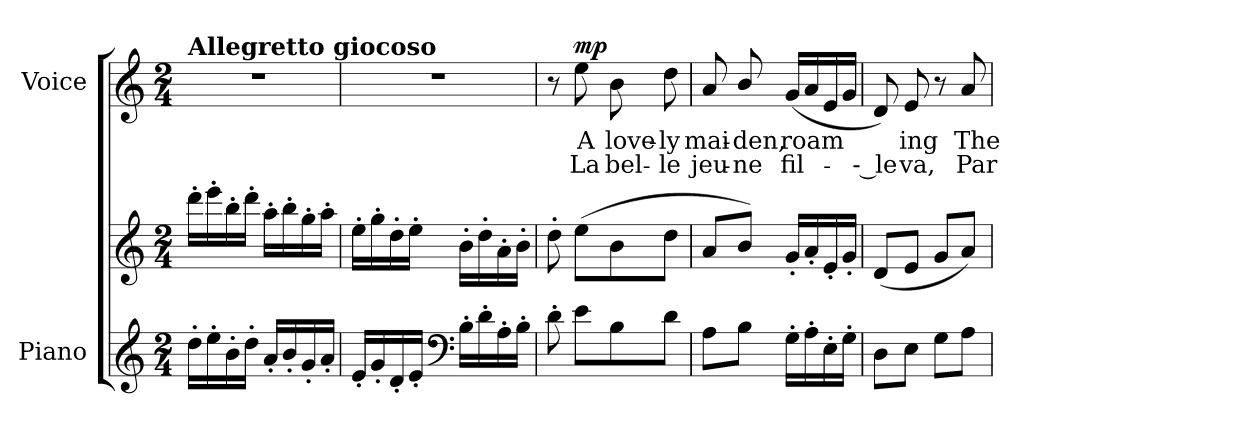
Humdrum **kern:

**kern	**kern	**dynam	**kern	**text	**text	**dynam
*part2	*part2	*part2	*part1	*part1	*part1	*part1
*staff3	*staff2	*staff2/3	*staff1	*staff1	*staff1	*staff1
*I"Piano	*	*	*I"Voice	*	*	*
*I'Pno	*	*	*	*	*	*
*clefG2	*clefG2	*	*clefG2	*	*	*
*k[]	*k[]	*	*k[]	*	*	*
*M2/4	*M2/4	*	*M2/4	*	*	*
=1	=1	=1	=1	=1	=1	=1
!	!	!	!LO:TX:a:B:t=Allegretto giocoso	!	!	!
!	!	!LO:DY:b	!	!	!	!
!	!	!LO:DY:n=1:b	!	!	!	!
16dd'\LL	16ddd'\LL	mf other-dynamics	2r	.	.	.
16ee'\	16eee'\	.	.	.	.	.
16b'\	16bb'\	.	.	.	.	.
16dd'\JJ	16ddd'\JJ	.	.	.	.	.
16a'/LL	16aa'\LL	.	.	.	.	.
16b'/	16bb'\	.	.	.	.	.
16g'/	16gg'\	.	.	.	.	.
16a'/JJ	16aa'\JJ	.	.	.	.	.
=2	=2	=2	=2	=2	=2	=2
16e'/LL	16ee'\LL	.	2r	.	.	.
16g'/	16gg'\	.	.	.	.	.
16d'/	16dd'\	.	.	.	.	.
16e'/JJ	16ee'\JJ	.	.	.	.	.
*clefF4	*	*	*	*	*	*
16B'\LL	16b'\LL	.	.	.	.	.
16d'\	16dd'\	.	.	.	.	.
16A'\	16a'\	.	.	.	.	.
16B'\JJ	16b'\JJ	.	.	.	.	.
=3	=3	=3	=3	=3	=3	=3
8d'\	8dd'\	.	8r	.	.	.
!	!	!LO:DY:b	!	!LO:LY:b	!LO:LY:b	!
!	!	!LO:DY:n=1:b	!	!	!	!LO:DY:a
8e\L	(>8ee\L	p other-dynamics	8ee\	A	La	mp
!	!	!	!	!LO:LY:b	!LO:LY:b	!
8B\	8b\	.	8b\	love-	bel-	.
!	!	!	!	!LO:LY:b	!LO:LY:b	!
8d\J	8dd\J	.	8dd\	-ly	-le	.
=4	=4	=4	=4	=4	=4	=4
!	!	!	!	!LO:LY:b	!LO:LY:b	!
8A\L	8a/L	.	8a/	mai-	jeu-	.
!	!	!	!	!LO:LY:b	!LO:LY:b	!
8B\J	8b/J)	.	8b/	-den,	-ne	.
!	!	!	!	!LO:LY:b	!LO:LY:b	!
16G'\LL	16g'/LL	.	(<16g/LL	roam-	fil-	.
16A'\	16a'/	.	16a/	.	.	.
16E'\	16e'/	.	16e/	.	.	.
16G'\JJ	16g'/JJ	.	16g/JJ	.	.	.
!!LO:LB:g=z
=5	=5	=5	=5	=5	=5	=5
!	!	!	!	!LO:LY:b	!LO:LY:b	!
8D\L	(<8d/L	.	8d/)	---	-- le	.
!	!	!	!	!LO:LY:b	!LO:LY:b	!
8E\J	8e/J	.	8e/	-ing	va,	.
8G\L	8g/L	.	8r	.	.	.
!	!	!	!	!LO:LY:b	!LO:LY:b	!
8A\J	8a/J)	.	8a/	The	Par-	.
=	=	=	=	=	=	=
*-	*-	*-	*-	*-	*-	*-
